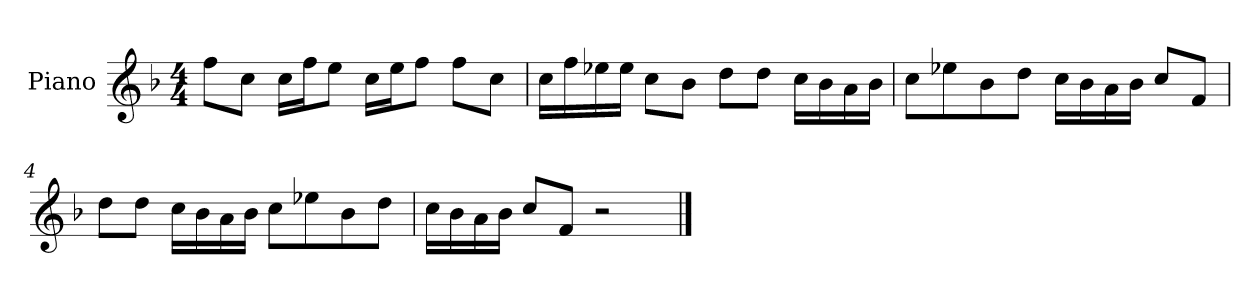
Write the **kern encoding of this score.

**kern
*part1
*staff1
*I"Piano
*I'P-no
*clefG2
*k[b-]
*M4/4
*MM90
=1
8ff\L
8cc\J
16cc\LL
16ff\J
8ee\J
16cc\LL
16ee\J
8ff\J
8ff\L
8cc\J
=2
16cc\LL
16ff\
16ee-X\
16ee-\JJ
8cc\L
8b-\J
8dd\L
8dd\J
16cc\LL
16b-\
16a\
16b-\JJ
=3
8cc\L
8ee-X\
8b-\
8dd\J
16cc\LL
16b-\
16a\
16b-\JJ
8cc/L
8f/J
!!LO:LB:g=z
=4
8dd\L
8dd\J
16cc\LL
16b-\
16a\
16b-\JJ
8cc\L
8ee-X\
8b-\
8dd\J
=5
16cc\LL
16b-\
16a\
16b-\JJ
8cc/L
8f/J
2r
==
*-
